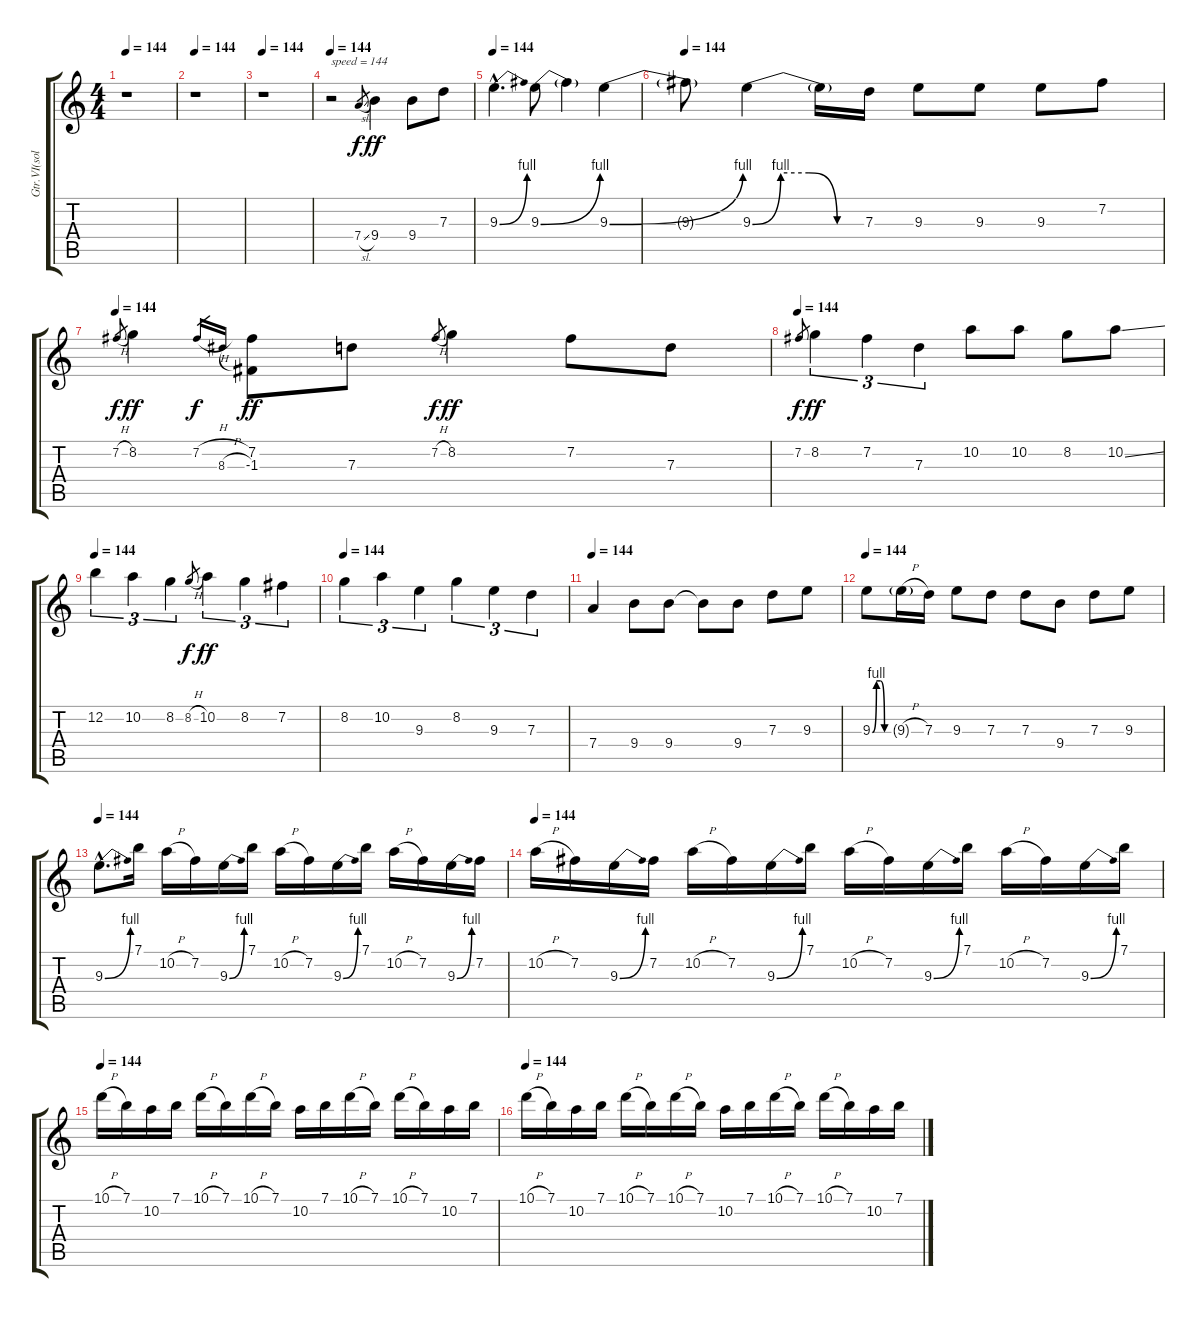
\track ("Gtr.VI(solo)" "Gtr.VI(sol") {instrument distortionguitar}
\staff {score tabs}
\tuning (E4 B3 G3 D3 A2 E2) {hide}
\ts (4 4)
\tempo 144
\clef g2
\ks c
r.1{dy f} |
\tempo 144
r.1 |
\tempo 144
r.1 |
\tempo 144
r.2{txt "speed = 144"} 7.4{sl}.8{gr} 9.4.4{dy ff} 9.4.8 7.3.8 |
\tempo 144
9.3{be (bend 0 0 60 4) hac}.4{d} 9.3{be (bend 0 0 60 4)}.8 9.3{t}.4 9.3{be (bend 0 0 60 4)}.4 |
\tempo 144
9.3{t}.8 9.3{be (custom 0 0 15 4 30 4 45 0 60 0)}.4 9.3{t}.16 7.3.16 9.3.8 9.3.8 9.3.8 7.2.8 |
\tempo 144
7.2{h}.8{gr dy f} 8.2.4{dy ff} 7.2{h}.16{gr dy f} 8.3{h}.16{gr} (7.2 -1.3).8{dy ff} 7.3.8 7.2{h}.8{gr dy f} 8.2.4{dy ff} 7.2.8 7.3.8 |
\tempo 144
7.2.8{gr dy f} 8.2.4{tu (3 2) dy ff} 7.2.4{tu (3 2)} 7.3.4{tu (3 2)} 10.2.8 10.2.8 8.2.8 10.2{ss}.8 |
\tempo 144
12.2.4{tu (3 2)} 10.2.4{tu (3 2)} 8.2.4{tu (3 2)} 8.2{h}.8{gr dy f} 10.2.4{tu (3 2) dy ff} 8.2.4{tu (3 2)} 7.2.4{tu (3 2)} |
\tempo 144
8.2.4{tu (3 2)} 10.2.4{tu (3 2)} 9.3.4{tu (3 2)} 8.2.4{tu (3 2)} 9.3.4{tu (3 2)} 7.3.4{tu (3 2)} |
\tempo 144
7.4.4 9.4.8 9.4.8 9.4{t}.8 9.4.8 7.3.8 9.3.8 |
\tempo 144
9.3{be (custom 0 0 15 4 30 4 45 0 60 0)}.8 9.3{h g}.16 7.3.16 9.3.8 7.3.8 7.3.8 9.4.8 7.3.8 9.3.8 |
\tempo 144
9.3{be (bend 0 0 60 4) hac}.8{d} 7.1.16 10.2{h}.16 7.2.16 9.3{be (bend 0 0 60 4)}.16 7.1.16 10.2{h}.16 7.2.16 9.3{be (bend 0 0 60 4)}.16 7.1.16 10.2{h}.16 7.2.16 9.3{be (bend 0 0 60 4)}.16 7.2.16 |
\tempo 144
10.2{h}.16 7.2.16 9.3{be (bend 0 0 60 4)}.16 7.2.16 10.2{h}.16 7.2.16 9.3{be (bend 0 0 60 4)}.16 7.1.16 10.2{h}.16 7.2.16 9.3{be (bend 0 0 60 4)}.16 7.1.16 10.2{h}.16 7.2.16 9.3{be (bend 0 0 60 4)}.16 7.1.16 |
\tempo 144
10.1{h}.16 7.1.16 10.2.16 7.1.16 10.1{h}.16 7.1.16 10.1{h}.16 7.1.16 10.2.16 7.1.16 10.1{h}.16 7.1.16 10.1{h}.16 7.1.16 10.2.16 7.1.16 |
\tempo 144
10.1{h}.16 7.1.16 10.2.16 7.1.16 10.1{h}.16 7.1.16 10.1{h}.16 7.1.16 10.2.16 7.1.16 10.1{h}.16 7.1.16 10.1{h}.16 7.1.16 10.2.16 7.1.16
